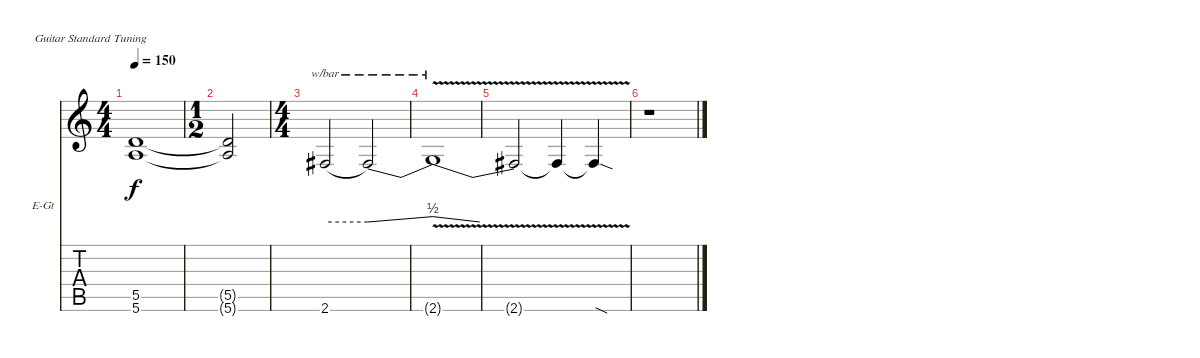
\bracketExtendMode nobrackets
\firstSystemTrackNameOrientation horizontal
\otherSystemsTrackNameOrientation horizontal
\track ("Rhythm Guitar" "E-Gt") {instrument electricguitarclean}
\staff {score tabs}
\tuning (E4 B3 G3 D3 A2 E2)
\ts (4 4)
\tempo 150
\clef g2
\scale
0.295238
\ks c
(5.5{t} 5.6{t}).1{dy f} |
\ts (1 2)
\beaming (8 4)
\scale
0.409524 (5.5{t} 5.6{t}).2 |
\ts (4 4)
\beaming (8 2 2 2 2)
\scale
0.409524 2.6.2{tbe (hold default 0 0 60 0)} 2.6{t}.2{tbe (dive default 0 0 60 2)} |
\scale
0.295238 2.6{v t}.1{tbe (dive default 0 2 60 0)} |
\scale
0.295238 2.6{v t}.2 2.6{v t}.4 2.6{v sod t}.4 |
r.1
